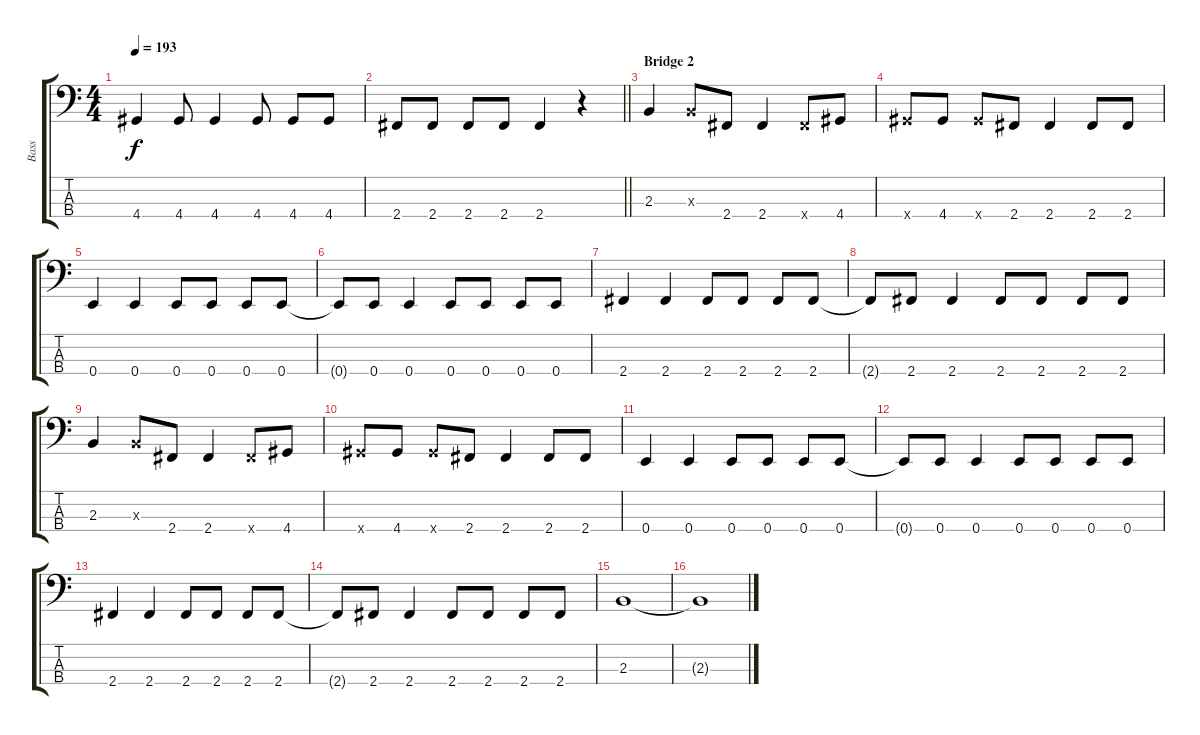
\track ("Bass" "Bass") {instrument electricbasspick}
\staff {score tabs}
\tuning (G2 D2 A1 E1) {hide}
\ts (4 4)
\tempo 193
\clef f4
\ks c
4.4.4{dy f} 4.4.8 4.4.4 4.4.8 4.4.8 4.4.8 |
\barLineRight lightlight
2.4.8 2.4.8 2.4.8 2.4.8 2.4.4 r.4 |
\section ("" "Bridge 2")
2.3.4 2.3{x}.8 2.4.8 2.4.4 2.4{x}.8 4.4.8 |
4.4{x}.8 4.4.8 4.4{x}.8 2.4.8 2.4.4 2.4.8 2.4.8 |
0.4.4 0.4.4 0.4.8 0.4.8 0.4.8 0.4.8 |
0.4{t}.8 0.4.8 0.4.4 0.4.8 0.4.8 0.4.8 0.4.8 |
2.4.4 2.4.4 2.4.8 2.4.8 2.4.8 2.4.8 |
2.4{t}.8 2.4.8 2.4.4 2.4.8 2.4.8 2.4.8 2.4.8 |
2.3.4 2.3{x}.8 2.4.8 2.4.4 2.4{x}.8 4.4.8 |
4.4{x}.8 4.4.8 4.4{x}.8 2.4.8 2.4.4 2.4.8 2.4.8 |
0.4.4 0.4.4 0.4.8 0.4.8 0.4.8 0.4.8 |
0.4{t}.8 0.4.8 0.4.4 0.4.8 0.4.8 0.4.8 0.4.8 |
2.4.4 2.4.4 2.4.8 2.4.8 2.4.8 2.4.8 |
2.4{t}.8 2.4.8 2.4.4 2.4.8 2.4.8 2.4.8 2.4.8 |
2.3.1{volume 2} |
2.3{t}.1
